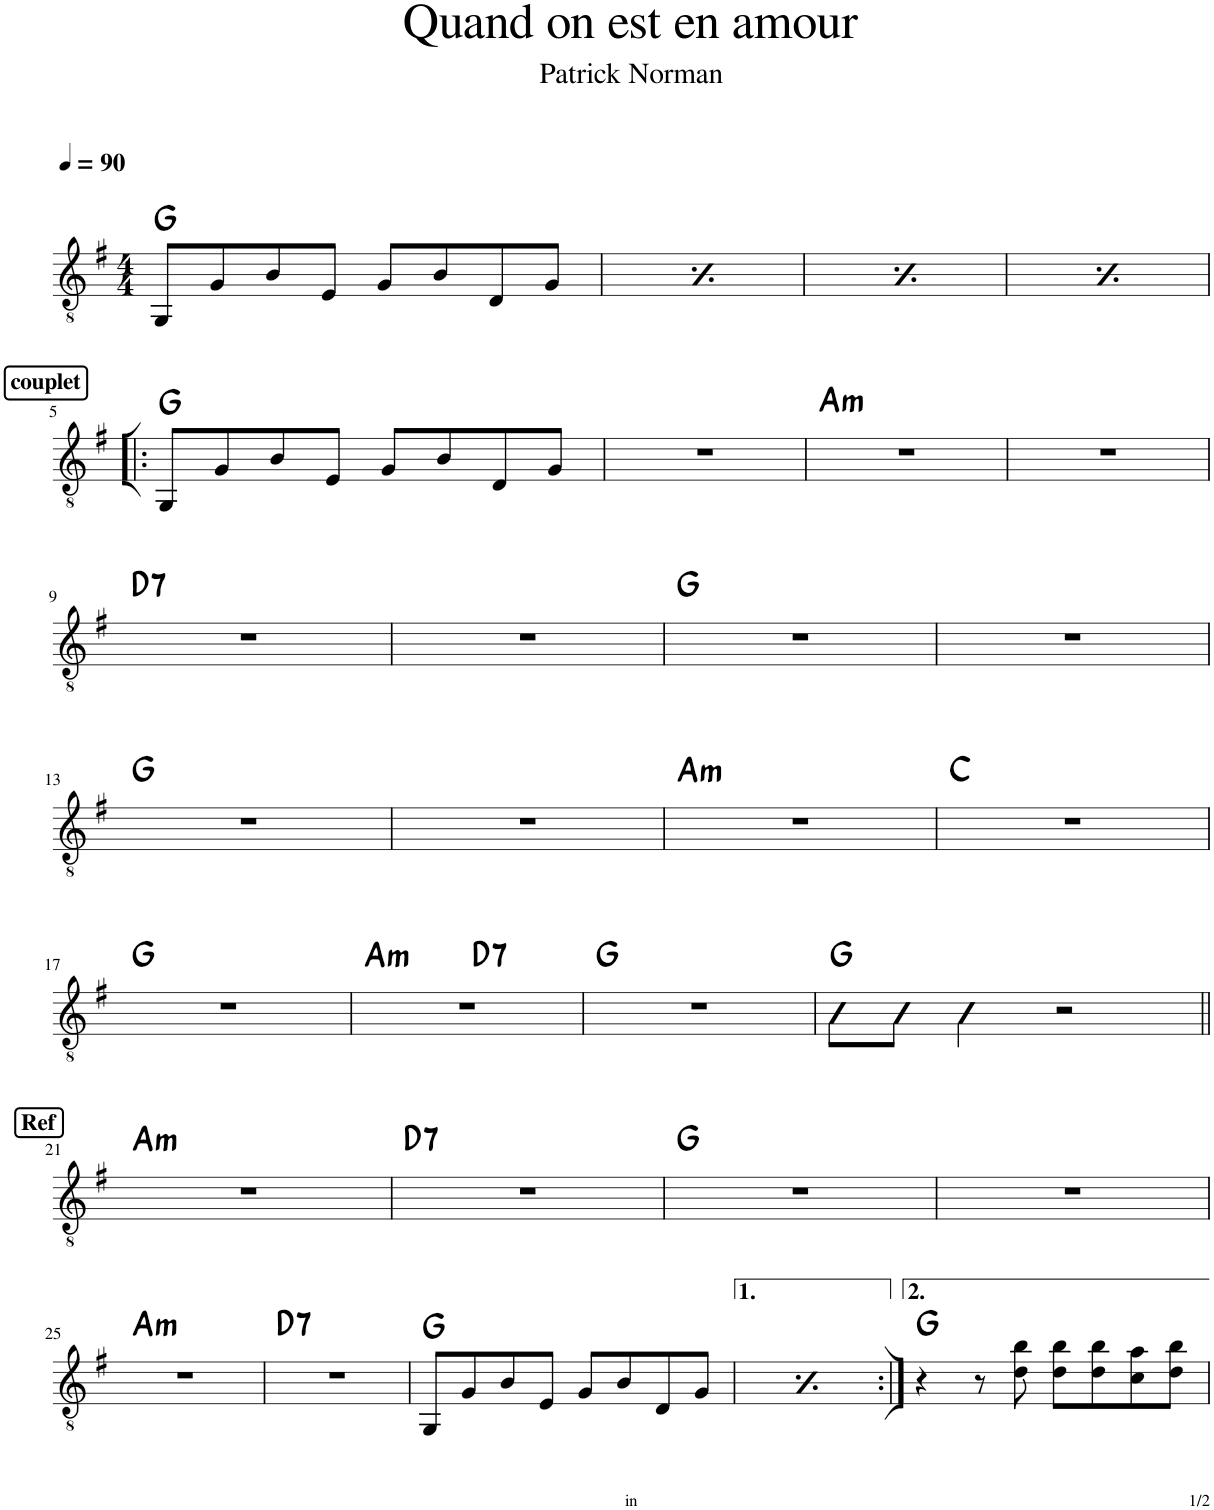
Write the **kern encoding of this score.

**kern	**harte
*part1	*part1
*staff1	*
*I"Classical Guitar	*
*I'Guit.	*
*clefGv2	*
*k[f#]	*
*M4/4	*
*MM90	*
=1	=1
8GG/L	G:maj
8G/	.
8B/	.
8E/J	.
8G/L	.
8B/	.
8D/	.
8G/J	.
=2	=2
*MM90	*
8GG/L	G:maj
8G/	.
8B/	.
8E/J	.
8G/L	.
8B/	.
8D/	.
8G/J	.
=3	=3
*MM90	*
8GG/L	G:maj
8G/	.
8B/	.
8E/J	.
8G/L	.
8B/	.
8D/	.
8G/J	.
=4	=4
*MM90	*
8GG/L	G:maj
8G/	.
8B/	.
8E/J	.
8G/L	.
8B/	.
8D/	.
8G/J	.
!!LO:LB:g=z
!!LO:REH:place=s1:a:B:cj:fs=11:t=couplet
=5!|:	=5!|:
8GG/L	G:maj
8G/	.
8B/	.
8E/J	.
8G/L	.
8B/	.
8D/	.
8G/J	.
=6	=6
1r	.
=7	=7
!	!LO:H:kt=m
1r	A:min
=8	=8
1r	.
!!LO:LB:g=z
=9	=9
!	!LO:H:kt=7
1r	D:7
=10	=10
1r	.
=11	=11
1r	G:maj
=12	=12
1r	.
!!LO:LB:g=z
=13	=13
1r	G:maj
=14	=14
1r	.
=15	=15
!	!LO:H:kt=m
1r	A:min
=16	=16
1r	C:maj
!!LO:LB:g=z
=17	=17
1r	G:maj
=18	=18
!	!LO:H:kt=m
*^	*
1r	2ryy	A:min
!	!	!LO:H:kt=7
.	2ryy	D:7
*v	*v	*
=19	=19
1r	G:maj
=20	=20
8G\L	G:maj
8G\J	.
4G\	.
2r	.
!!LO:LB:g=z
!!LO:REH:place=s1:a:B:cj:fs=11:t=Ref
=21||	=21||
!	!LO:H:kt=m
1r	A:min
=22	=22
!	!LO:H:kt=7
1r	D:7
=23	=23
1r	G:maj
=24	=24
1r	.
!!LO:LB:g=z
=25	=25
!	!LO:H:kt=m
1r	A:min
=26	=26
!	!LO:H:kt=7
1r	D:7
=27	=27
8GG/L	G:maj
8G/	.
8B/	.
8E/J	.
8G/L	.
8B/	.
8D/	.
8G/J	.
=28	=28
8GG/L	G:maj
8G/	.
8B/	.
8E/J	.
8G/L	.
8B/	.
8D/	.
8G/J	.
=29:|!	=29:|!
4r	G:maj
8r	.
8d\ 8b\	.
8d\ 8b\L	.
8d\ 8b\	.
8c\ 8a\	.
8d\ 8b\J	.
=	=
*-	*-
